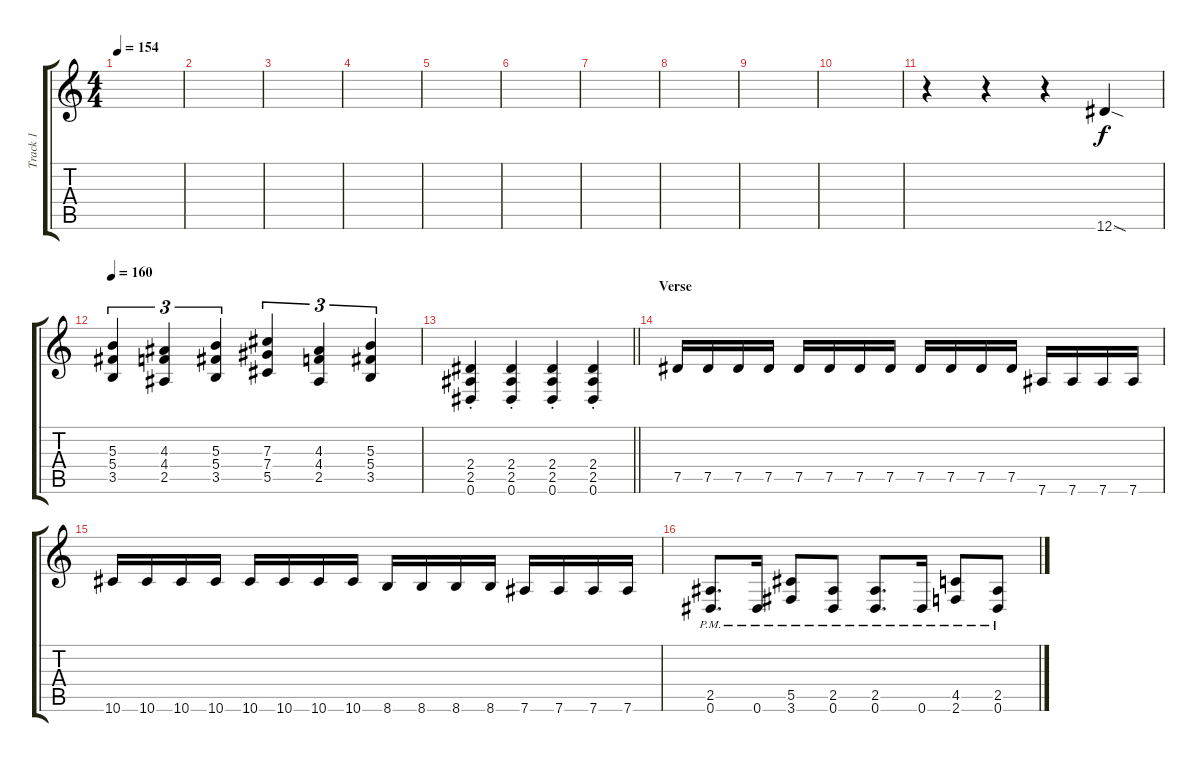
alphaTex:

\track ("Track 1" "Track 1") {instrument distortionguitar}
\staff {score tabs}
\tuning (Eb4 Bb3 Gb3 Db3 Ab2 Eb2) {hide}
\ts (4 4)
\tempo 154
\clef g2
\ks c
|
|
|
|
|
|
|
|
|
|
r.4 r.4 r.4 12.6{sod}.4 |
\tempo 160
(5.3 5.4 3.5).4{tu (3 2)} (4.3 4.4 2.5).4{tu (3 2)} (5.3 5.4 3.5).4{tu (3 2)} (7.3 7.4 5.5).4{tu (3 2)} (4.3 4.4 2.5).4{tu (3 2)} (5.3 5.4 3.5).4{tu (3 2)} |
\barLineRight lightlight
(2.4{st} 2.5{st} 0.6{st}).4 (2.4{st} 2.5{st} 0.6{st}).4 (2.4{st} 2.5{st} 0.6{st}).4 (2.4{st} 2.5{st} 0.6{st}).4 |
\section ("" "Verse")
7.5.16 7.5.16 7.5.16 7.5.16 7.5.16 7.5.16 7.5.16 7.5.16 7.5.16 7.5.16 7.5.16 7.5.16 7.6.16 7.6.16 7.6.16 7.6.16 |
10.6.16 10.6.16 10.6.16 10.6.16 10.6.16 10.6.16 10.6.16 10.6.16 8.6.16 8.6.16 8.6.16 8.6.16 7.6.16 7.6.16 7.6.16 7.6.16 |
(2.5{pm} 0.6{pm}).8{d} 0.6{pm}.16 (5.5{pm} 3.6{pm}).8 (2.5{pm} 0.6{pm}).8 (2.5{pm} 0.6{pm}).8{d} 0.6{pm}.16 (4.5{pm} 2.6{pm}).8 (2.5{pm} 0.6{pm}).8
